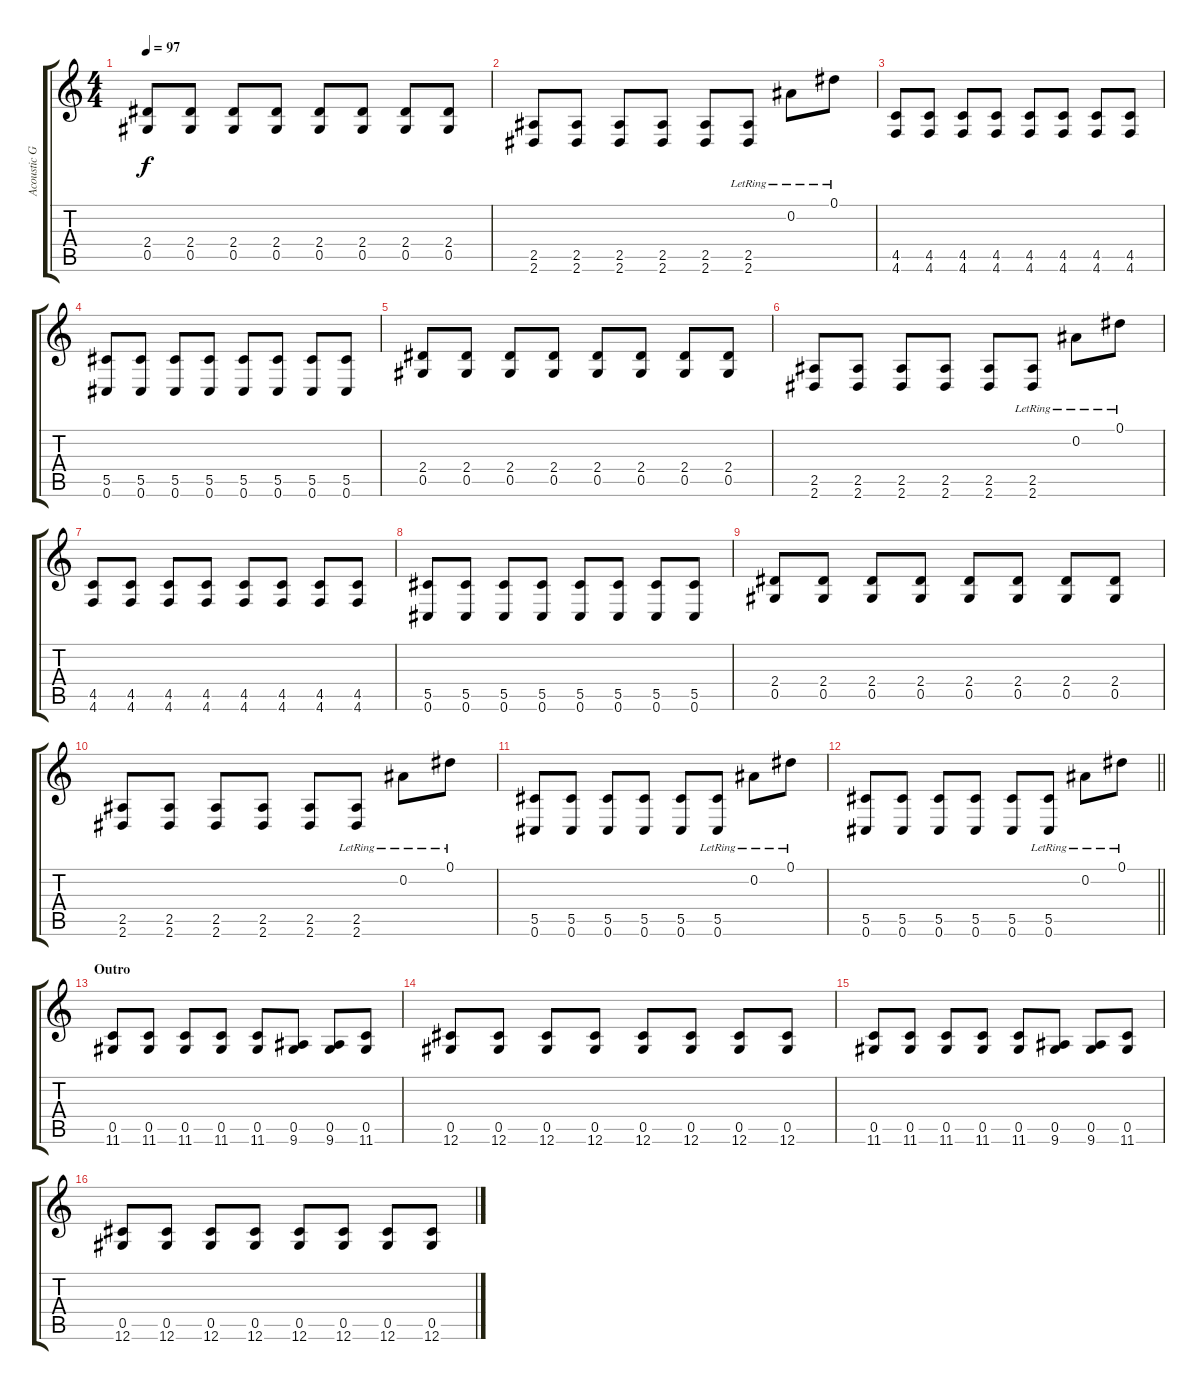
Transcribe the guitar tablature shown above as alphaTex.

\track ("Acoustic Guitar" "Acoustic G") {instrument acousticguitarsteel}
\staff {score tabs}
\tuning (Eb4 Bb3 Gb3 Db3 Ab2 Db2) {hide}
\ts (4 4)
\tempo 97
\clef g2
\ks c
(2.4 0.5).8{dy f} (2.4 0.5).8 (2.4 0.5).8 (2.4 0.5).8 (2.4 0.5).8 (2.4 0.5).8 (2.4 0.5).8 (2.4 0.5).8 |
(2.5 2.6).8 (2.5 2.6).8 (2.5 2.6).8 (2.5 2.6).8 (2.5 2.6).8 (2.5{lr} 2.6{lr}).8 0.2{lr}.8 0.1{lr}.8 |
(4.5 4.6).8 (4.5 4.6).8 (4.5 4.6).8 (4.5 4.6).8 (4.5 4.6).8 (4.5 4.6).8 (4.5 4.6).8 (4.5 4.6).8 |
(5.5 0.6).8 (5.5 0.6).8 (5.5 0.6).8 (5.5 0.6).8 (5.5 0.6).8 (5.5 0.6).8 (5.5 0.6).8 (5.5 0.6).8 |
(2.4 0.5).8 (2.4 0.5).8 (2.4 0.5).8 (2.4 0.5).8 (2.4 0.5).8 (2.4 0.5).8 (2.4 0.5).8 (2.4 0.5).8 |
(2.5 2.6).8 (2.5 2.6).8 (2.5 2.6).8 (2.5 2.6).8 (2.5 2.6).8 (2.5{lr} 2.6{lr}).8 0.2{lr}.8 0.1{lr}.8 |
(4.5 4.6).8 (4.5 4.6).8 (4.5 4.6).8 (4.5 4.6).8 (4.5 4.6).8 (4.5 4.6).8 (4.5 4.6).8 (4.5 4.6).8 |
(5.5 0.6).8 (5.5 0.6).8 (5.5 0.6).8 (5.5 0.6).8 (5.5 0.6).8 (5.5 0.6).8 (5.5 0.6).8 (5.5 0.6).8 |
(2.4 0.5).8 (2.4 0.5).8 (2.4 0.5).8 (2.4 0.5).8 (2.4 0.5).8 (2.4 0.5).8 (2.4 0.5).8 (2.4 0.5).8 |
(2.5 2.6).8 (2.5 2.6).8 (2.5 2.6).8 (2.5 2.6).8 (2.5 2.6).8 (2.5{lr} 2.6{lr}).8 0.2{lr}.8 0.1{lr}.8 |
(5.5 0.6).8 (5.5 0.6).8 (5.5 0.6).8 (5.5 0.6).8 (5.5 0.6).8 (5.5{lr} 0.6{lr}).8 0.2{lr}.8 0.1{lr}.8 |
\barLineRight lightlight
(5.5 0.6).8 (5.5 0.6).8 (5.5 0.6).8 (5.5 0.6).8 (5.5 0.6).8 (5.5{lr} 0.6{lr}).8 0.2{lr}.8 0.1{lr}.8 |
\section ("" "Outro")
(0.5 11.6).8 (0.5 11.6).8 (0.5 11.6).8 (0.5 11.6).8 (0.5 11.6).8 (0.5 9.6).8 (0.5 9.6).8 (0.5 11.6).8 |
(0.5 12.6).8 (0.5 12.6).8 (0.5 12.6).8 (0.5 12.6).8 (0.5 12.6).8 (0.5 12.6).8 (0.5 12.6).8 (0.5 12.6).8 |
(0.5 11.6).8 (0.5 11.6).8 (0.5 11.6).8 (0.5 11.6).8 (0.5 11.6).8 (0.5 9.6).8 (0.5 9.6).8 (0.5 11.6).8 |
(0.5 12.6).8 (0.5 12.6).8 (0.5 12.6).8 (0.5 12.6).8 (0.5 12.6).8 (0.5 12.6).8 (0.5 12.6).8 (0.5 12.6).8
